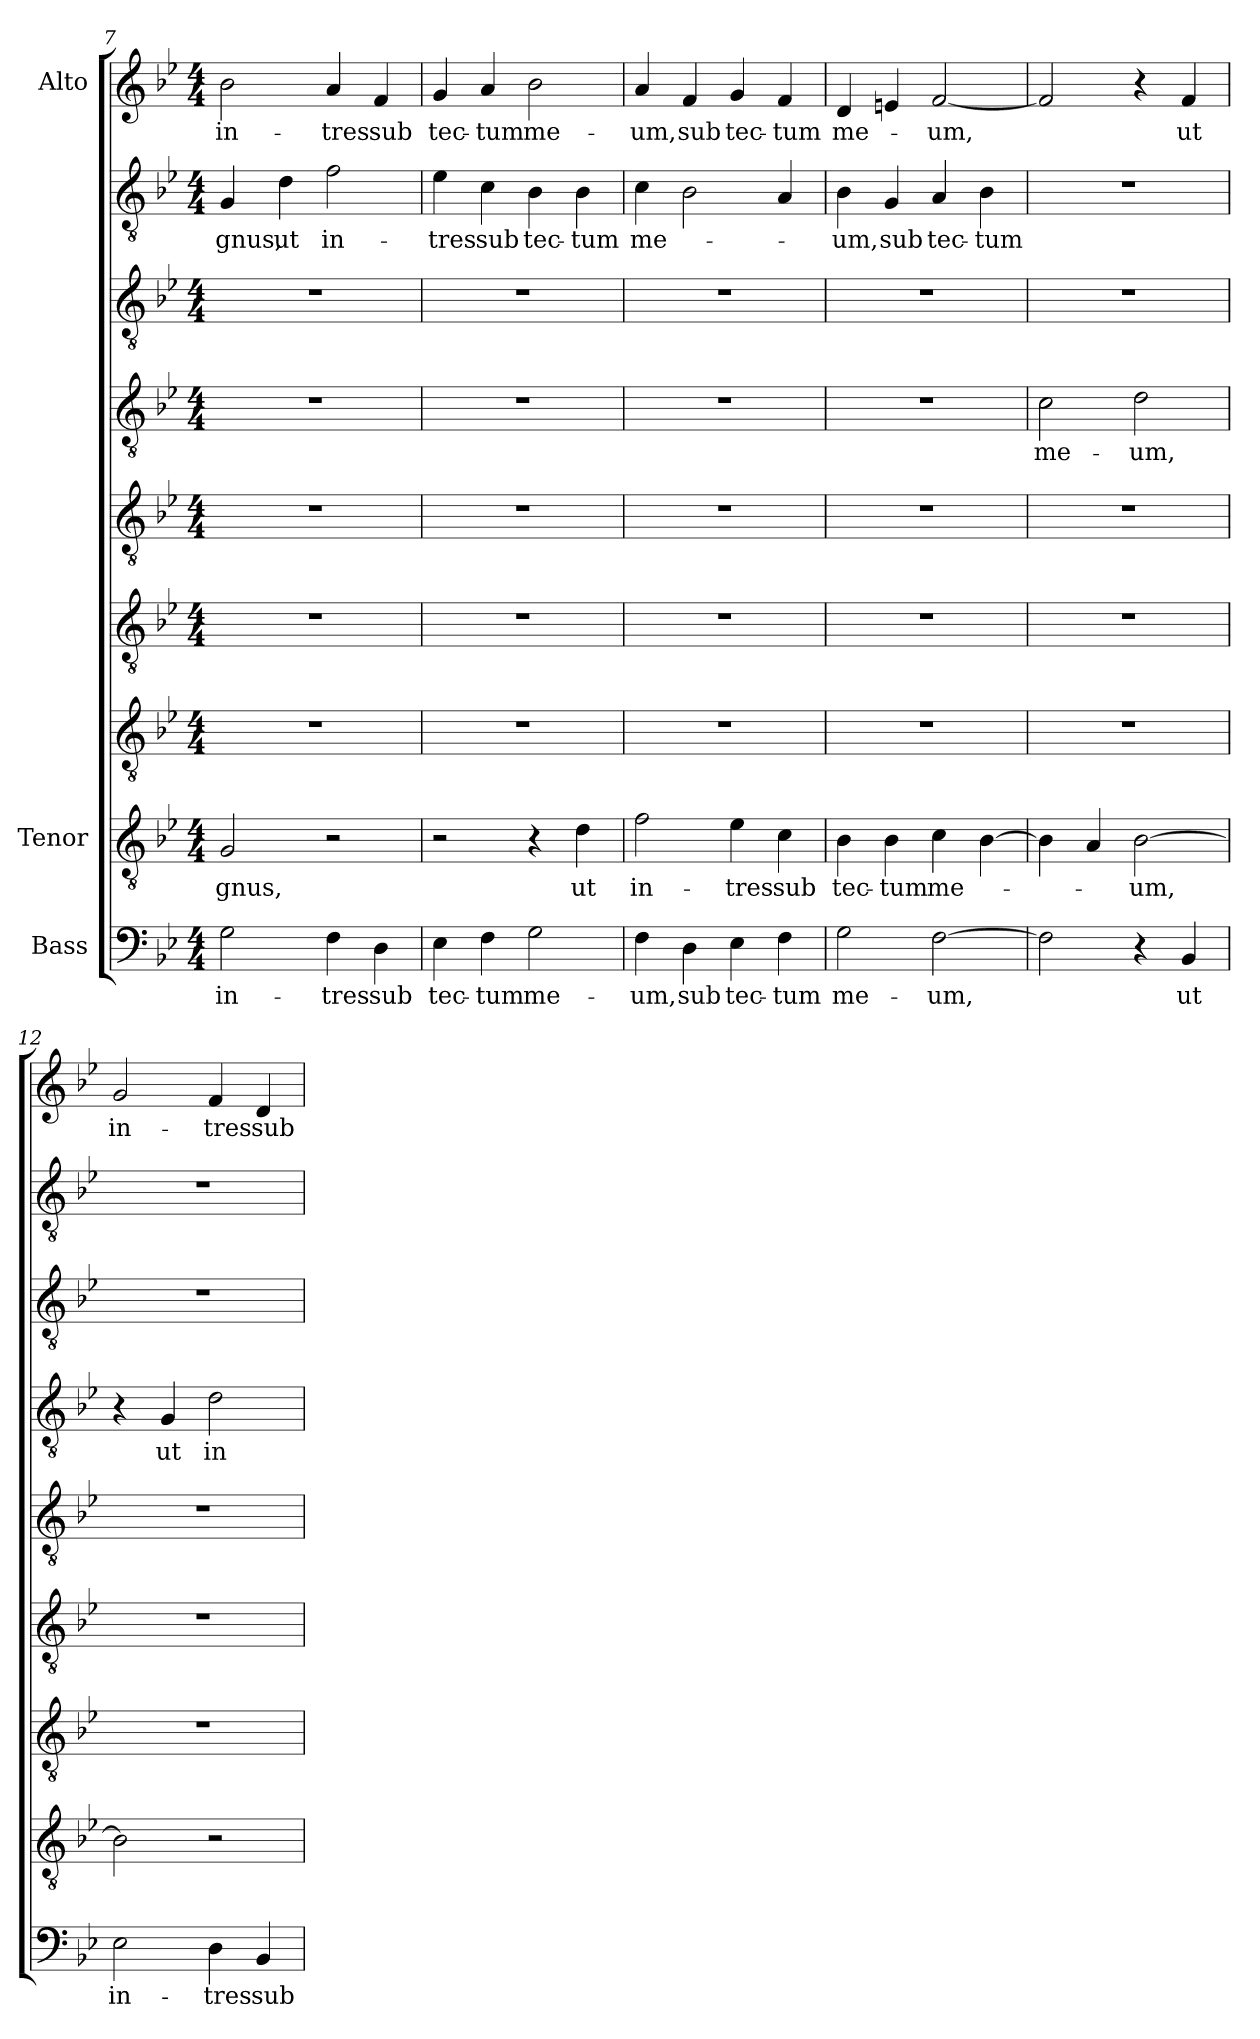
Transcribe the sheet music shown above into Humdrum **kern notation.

**kern	**text	**kern	**text	**kern	**kern	**kern	**kern	**text	**kern	**kern	**text	**kern	**text
*part3	*part3	*part2	*part2	*part2	*part2	*part2	*part2	*part2	*part2	*part2	*part2	*part1	*part1
*staff9	*staff9	*staff8	*staff8	*staff7	*staff6	*staff5	*staff4	*staff4	*staff3	*staff2	*staff2	*staff1	*staff1
*I"Bass	*	*I"Tenor	*	*	*	*	*	*	*	*	*	*I"Alto	*
*clefF4	*	*clefGv2	*	*clefGv2	*clefGv2	*clefGv2	*clefGv2	*	*clefGv2	*clefGv2	*	*clefG2	*
*	*	*ITrd7c12	*	*ITrd7c12	*ITrd7c12	*ITrd7c12	*ITrd7c12	*	*ITrd7c12	*ITrd7c12	*	*	*
*k[b-e-]	*	*k[b-e-]	*	*k[b-e-]	*k[b-e-]	*k[b-e-]	*k[b-e-]	*	*k[b-e-]	*k[b-e-]	*	*k[b-e-]	*
*B-:	*	*B-:	*	*B-:	*B-:	*B-:	*B-:	*	*B-:	*B-:	*	*B-:	*
*M4/4	*	*M4/4	*	*M4/4	*M4/4	*M4/4	*M4/4	*	*M4/4	*M4/4	*	*M4/4	*
=7	=7	=7	=7	=7	=7	=7	=7	=7	=7	=7	=7	=7	=7
!	!LO:LY:b:color=#000000	!	!	!	!	!	!	!	!	!	!	!	!
!	!	!	!LO:LY:b:color=#000000	!	!	!	!	!	!	!	!	!	!
!	!	!	!	!	!	!	!	!	!	!	!LO:LY:b:color=#000000	!	!
!	!	!	!	!	!	!	!	!	!	!	!	!	!LO:LY:b:color=#000000
2Gi\	in-	2GGi/	-gnus,	1r	1r	1r	1r	.	1r	4GGi/	-gnus,	2b-i\	in-
!	!	!	!	!	!	!	!	!	!	!	!LO:LY:b:color=#000000	!	!
.	.	.	.	.	.	.	.	.	.	4Di\	ut	.	.
!	!LO:LY:b:color=#000000	!	!	!	!	!	!	!	!	!	!	!	!
!	!	!	!	!	!	!	!	!	!	!	!LO:LY:b:color=#000000	!	!
!	!	!	!	!	!	!	!	!	!	!	!	!	!LO:LY:b:color=#000000
4Fi\	-tres	2r	.	.	.	.	.	.	.	2Fi\	in-	4ai/	-tres
!	!LO:LY:b:color=#000000	!	!	!	!	!	!	!	!	!	!	!	!
!	!	!	!	!	!	!	!	!	!	!	!	!	!LO:LY:b:color=#000000
4Di\	sub	.	.	.	.	.	.	.	.	.	.	4fi/	sub
=8	=8	=8	=8	=8	=8	=8	=8	=8	=8	=8	=8	=8	=8
!	!LO:LY:b:color=#000000	!	!	!	!	!	!	!	!	!	!	!	!
!	!	!	!	!	!	!	!	!	!	!	!LO:LY:b:color=#000000	!	!
!	!	!	!	!	!	!	!	!	!	!	!	!	!LO:LY:b:color=#000000
4E-i\	tec-	2r	.	1r	1r	1r	1r	.	1r	4E-i\	-tres	4gi/	tec-
!	!LO:LY:b:color=#000000	!	!	!	!	!	!	!	!	!	!	!	!
!	!	!	!	!	!	!	!	!	!	!	!LO:LY:b:color=#000000	!	!
!	!	!	!	!	!	!	!	!	!	!	!	!	!LO:LY:b:color=#000000
4Fi\	-tum	.	.	.	.	.	.	.	.	4Ci\	sub	4ai/	-tum
!	!LO:LY:b:color=#000000	!	!	!	!	!	!	!	!	!	!	!	!
!	!	!	!	!	!	!	!	!	!	!	!LO:LY:b:color=#000000	!	!
!	!	!	!	!	!	!	!	!	!	!	!	!	!LO:LY:b:color=#000000
2Gi\	me-	4r	.	.	.	.	.	.	.	4BB-i\	tec-	2b-i\	me-
!	!	!	!LO:LY:b:color=#000000	!	!	!	!	!	!	!	!	!	!
!	!	!	!	!	!	!	!	!	!	!	!LO:LY:b:color=#000000	!	!
.	.	4Di\	ut	.	.	.	.	.	.	4BB-i\	-tum	.	.
=9	=9	=9	=9	=9	=9	=9	=9	=9	=9	=9	=9	=9	=9
!	!LO:LY:b:color=#000000	!	!	!	!	!	!	!	!	!	!	!	!
!	!	!	!LO:LY:b:color=#000000	!	!	!	!	!	!	!	!	!	!
!	!	!	!	!	!	!	!	!	!	!	!LO:LY:b:color=#000000	!	!
!	!	!	!	!	!	!	!	!	!	!	!	!	!LO:LY:b:color=#000000
4Fi\	-um,	2Fi\	in-	1r	1r	1r	1r	.	1r	4Ci\	me-	4ai/	-um,
!	!LO:LY:b:color=#000000	!	!	!	!	!	!	!	!	!	!	!	!
!	!	!	!	!	!	!	!	!	!	!	!	!	!LO:LY:b:color=#000000
4Di\	sub	.	.	.	.	.	.	.	.	2BB-i\	.	4fi/	sub
!	!LO:LY:b:color=#000000	!	!	!	!	!	!	!	!	!	!	!	!
!	!	!	!LO:LY:b:color=#000000	!	!	!	!	!	!	!	!	!	!
!	!	!	!	!	!	!	!	!	!	!	!	!	!LO:LY:b:color=#000000
4E-i\	tec-	4E-i\	-tres	.	.	.	.	.	.	.	.	4gi/	tec-
!	!LO:LY:b:color=#000000	!	!	!	!	!	!	!	!	!	!	!	!
!	!	!	!LO:LY:b:color=#000000	!	!	!	!	!	!	!	!	!	!
!	!	!	!	!	!	!	!	!	!	!	!	!	!LO:LY:b:color=#000000
4Fi\	-tum	4Ci\	sub	.	.	.	.	.	.	4AAi/	.	4fi/	-tum
=10	=10	=10	=10	=10	=10	=10	=10	=10	=10	=10	=10	=10	=10
!	!LO:LY:b:color=#000000	!	!	!	!	!	!	!	!	!	!	!	!
!	!	!	!LO:LY:b:color=#000000	!	!	!	!	!	!	!	!	!	!
!	!	!	!	!	!	!	!	!	!	!	!LO:LY:b:color=#000000	!	!
!	!	!	!	!	!	!	!	!	!	!	!	!	!LO:LY:b:color=#000000
2Gi\	me-	4BB-i\	tec-	1r	1r	1r	1r	.	1r	4BB-i\	-um,	4di/	me-
!	!	!	!LO:LY:b:color=#000000	!	!	!	!	!	!	!	!	!	!
!	!	!	!	!	!	!	!	!	!	!	!LO:LY:b:color=#000000	!	!
.	.	4BB-i\	-tum	.	.	.	.	.	.	4GGi/	sub	4eni/	.
!	!LO:LY:b:color=#000000	!	!	!	!	!	!	!	!	!	!	!	!
!	!	!	!LO:LY:b:color=#000000	!	!	!	!	!	!	!	!	!	!
!	!	!	!	!	!	!	!	!	!	!	!LO:LY:b:color=#000000	!	!
!	!	!	!	!	!	!	!	!	!	!	!	!	!LO:LY:b:color=#000000
[2Fi\	-um,	4Ci\	me-	.	.	.	.	.	.	4AAi/	tec-	[2fi/	-um,
!	!	!	!	!	!	!	!	!	!	!	!LO:LY:b:color=#000000	!	!
.	.	[4BB-i\	.	.	.	.	.	.	.	4BB-i\	-tum	.	.
!!LO:LB:g=z
=11	=11	=11	=11	=11	=11	=11	=11	=11	=11	=11	=11	=11	=11
!	!	!	!	!	!	!	!	!LO:LY:b:color=#000000	!	!	!	!	!
2Fi\]	.	4BB-i\]	.	1r	1r	1r	2Ci\	me-	1r	1r	.	2fi/]	.
.	.	4AAi/	.	.	.	.	.	.	.	.	.	.	.
!	!	!	!LO:LY:b:color=#000000	!	!	!	!	!	!	!	!	!	!
!	!	!	!	!	!	!	!	!LO:LY:b:color=#000000	!	!	!	!	!
4r	.	[2BB-i\	-um,	.	.	.	2Di\	-um,	.	.	.	4r	.
!	!LO:LY:b:color=#000000	!	!	!	!	!	!	!	!	!	!	!	!
!	!	!	!	!	!	!	!	!	!	!	!	!	!LO:LY:b:color=#000000
4BB-i/	ut	.	.	.	.	.	.	.	.	.	.	4fi/	ut
=12	=12	=12	=12	=12	=12	=12	=12	=12	=12	=12	=12	=12	=12
!	!LO:LY:b:color=#000000	!	!	!	!	!	!	!	!	!	!	!	!
!	!	!	!	!	!	!	!	!	!	!	!	!	!LO:LY:b:color=#000000
2E-i\	in-	2BB-i\]	.	1r	1r	1r	4r	.	1r	1r	.	2gi/	in-
!	!	!	!	!	!	!	!	!LO:LY:b:color=#000000	!	!	!	!	!
.	.	.	.	.	.	.	4GGi/	ut	.	.	.	.	.
!	!LO:LY:b:color=#000000	!	!	!	!	!	!	!	!	!	!	!	!
!	!	!	!	!	!	!	!	!LO:LY:b:color=#000000	!	!	!	!	!
!	!	!	!	!	!	!	!	!	!	!	!	!	!LO:LY:b:color=#000000
4Di\	-tres	2r	.	.	.	.	2Di\	in-	.	.	.	4fi/	-tres
!	!LO:LY:b:color=#000000	!	!	!	!	!	!	!	!	!	!	!	!
!	!	!	!	!	!	!	!	!	!	!	!	!	!LO:LY:b:color=#000000
4BB-i/	sub	.	.	.	.	.	.	.	.	.	.	4di/	sub
=	=	=	=	=	=	=	=	=	=	=	=	=	=
*-	*-	*-	*-	*-	*-	*-	*-	*-	*-	*-	*-	*-	*-
